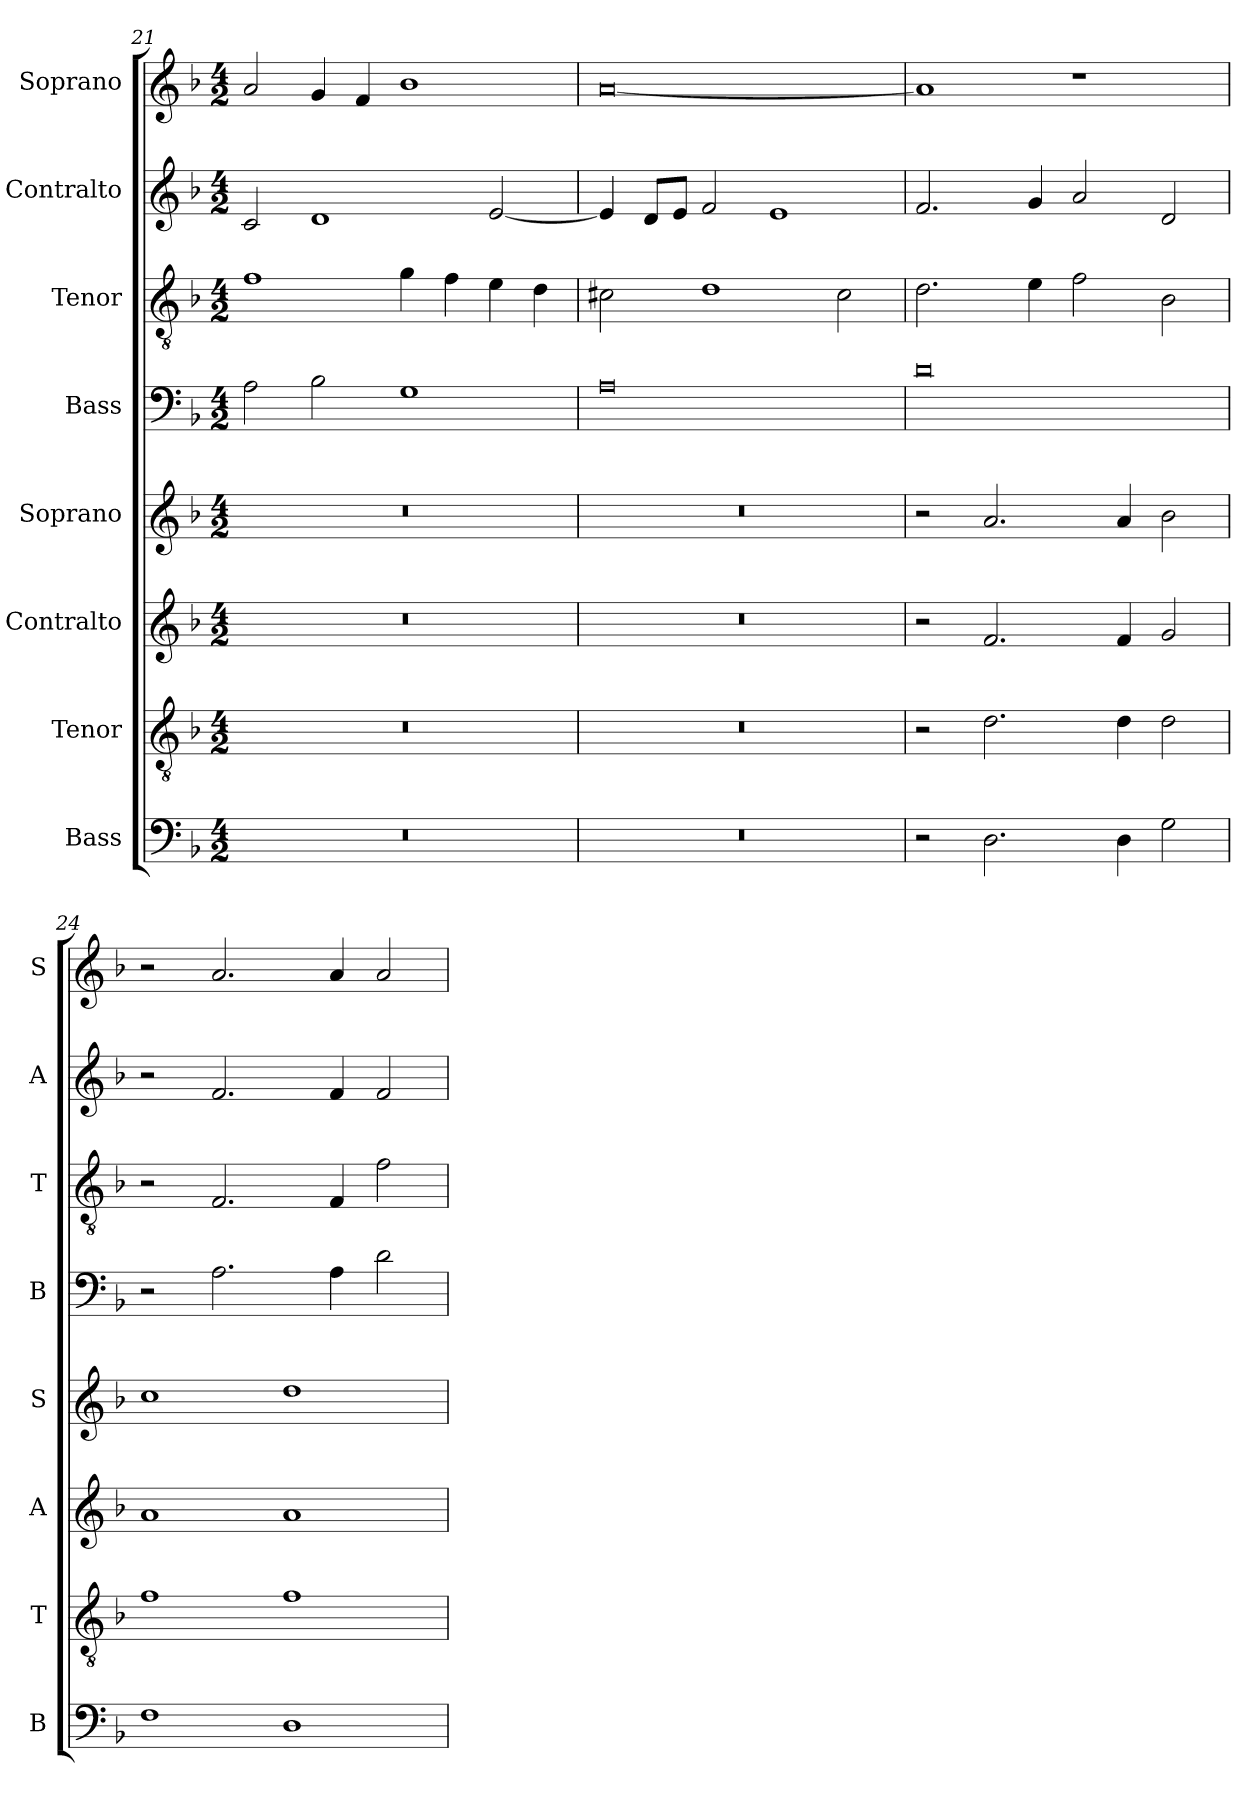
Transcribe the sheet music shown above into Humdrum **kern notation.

**kern	**kern	**kern	**kern	**kern	**kern	**kern	**kern
*part8	*part7	*part6	*part5	*part4	*part3	*part2	*part1
*staff8	*staff7	*staff6	*staff5	*staff4	*staff3	*staff2	*staff1
*I"Bass	*I"Tenor	*I"Contralto	*I"Soprano	*I"Bass	*I"Tenor	*I"Contralto	*I"Soprano
*I'B	*I'T	*I'A	*I'S	*I'B	*I'T	*I'A	*I'S
*clefF4	*clefGv2	*clefG2	*clefG2	*clefF4	*clefGv2	*clefG2	*clefG2
*k[b-]	*k[b-]	*k[b-]	*k[b-]	*k[b-]	*k[b-]	*k[b-]	*k[b-]
*G:dor	*G:dor	*G:dor	*G:dor	*G:dor	*G:dor	*G:dor	*G:dor
*M4/2	*M4/2	*M4/2	*M4/2	*M4/2	*M4/2	*M4/2	*M4/2
=21	=21	=21	=21	=21	=21	=21	=21
0r	0r	0r	0r	2A	1f	2c	2a
.	.	.	.	2B-	.	1d	4g
.	.	.	.	.	.	.	4f
.	.	.	.	1G	4g	.	1b-
.	.	.	.	.	4f	.	.
.	.	.	.	.	4e	[2e	.
.	.	.	.	.	4d	.	.
=22	=22	=22	=22	=22	=22	=22	=22
0r	0r	0r	0r	0A	2c#X	4e]	[0a
.	.	.	.	.	.	8d/L	.
.	.	.	.	.	.	8e/J	.
.	.	.	.	.	1d	2f	.
.	.	.	.	.	.	1e	.
.	.	.	.	.	2c#	.	.
=23	=23	=23	=23	=23	=23	=23	=23
2r	2r	2r	2r	0d	2.d	2.f	1a]
2.D	2.d	2.f	2.a	.	.	.	.
.	.	.	.	.	4e	4g	.
.	.	.	.	.	2f	2a	1r
4D	4d	4f	4a	.	.	.	.
2G	2d	2g	2b-	.	2B-	2d	.
=24	=24	=24	=24	=24	=24	=24	=24
1F	1f	1a	1cc	2r	2r	2r	2r
.	.	.	.	2.A	2.F	2.f	2.a
1D	1f	1a	1dd	.	.	.	.
.	.	.	.	4A	4F	4f	4a
.	.	.	.	2d	2f	2f	2a
=	=	=	=	=	=	=	=
*-	*-	*-	*-	*-	*-	*-	*-
